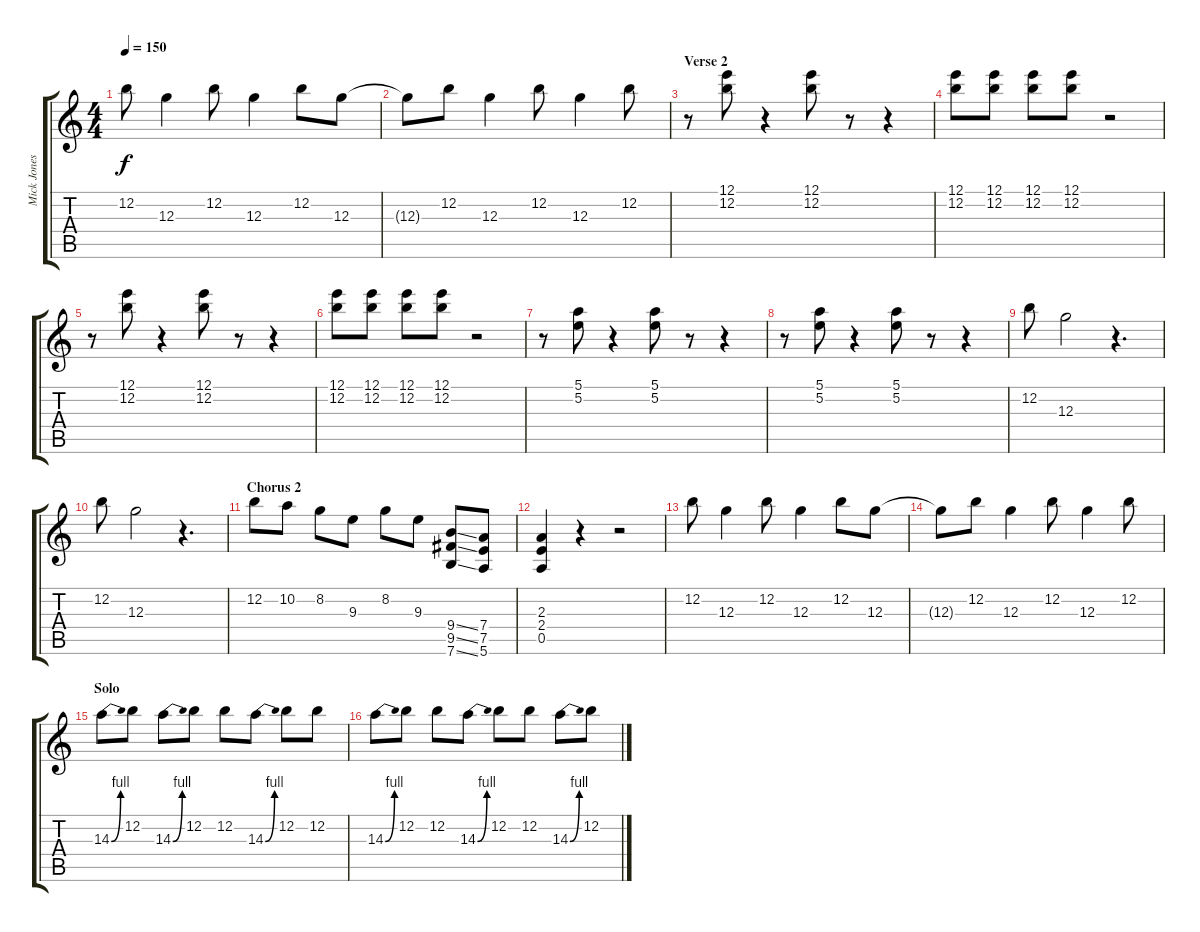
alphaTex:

\track ("Mick Jones - Lead Guitar" "Mick Jones") {instrument overdrivenguitar}
\staff {score tabs}
\tuning (E4 B3 G3 D3 A2 E2) {hide}
\ts (4 4)
\tempo 150
\clef g2
\ks c
12.2.8{dy f} 12.3.4 12.2.8 12.3.4 12.2.8 12.3.8 |
12.3{t}.8 12.2.8 12.3.4 12.2.8 12.3.4 12.2.8 |
\section ("" "Verse 2")
r.8 (12.1 12.2).8 r.4 (12.1 12.2).8 r.8 r.4 |
(12.1 12.2).8 (12.1 12.2).8 (12.1 12.2).8 (12.1 12.2).8 r.2 |
r.8 (12.1 12.2).8 r.4 (12.1 12.2).8 r.8 r.4 |
(12.1 12.2).8 (12.1 12.2).8 (12.1 12.2).8 (12.1 12.2).8 r.2 |
r.8 (5.1 5.2).8 r.4 (5.1 5.2).8 r.8 r.4 |
r.8 (5.1 5.2).8 r.4 (5.1 5.2).8 r.8 r.4 |
12.2.8 12.3.2 r.4{d} |
12.2.8 12.3.2 r.4{d} |
\section ("" "Chorus 2")
12.2.8 10.2.8 8.2.8 9.3.8 8.2.8 9.3.8 (9.4{ss} 9.5{ss} 7.6{ss}).8 (7.4 7.5 5.6).8 |
(2.3 2.4 0.5).4 r.4 r.2 |
12.2.8 12.3.4 12.2.8 12.3.4 12.2.8 12.3.8 |
12.3{t}.8 12.2.8 12.3.4 12.2.8 12.3.4 12.2.8 |
\section ("" "Solo")
14.3{be (bend 0 0 60 4)}.8 12.2.8 14.3{be (bend 0 0 60 4)}.8 12.2.8 12.2.8 14.3{be (bend 0 0 60 4)}.8 12.2.8 12.2.8 |
14.3{be (bend 0 0 60 4)}.8 12.2.8 12.2.8 14.3{be (bend 0 0 60 4)}.8 12.2.8 12.2.8 14.3{be (bend 0 0 60 4)}.8 12.2.8
